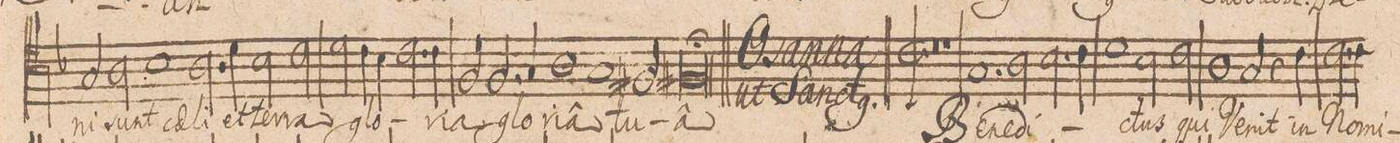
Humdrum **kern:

**kern	**text
*I"TENOR.	*
*clefC4	*
*k[b-]	*
*met(C|)	*
*M2/1	*
2G/	-ni
2A\	sunt
=11-	=11-
1B-\	cae-
2.A\	-li
4d\	et
=12-	=12-
2B-\	ter-
2c\	-ra
2d\	glo-
4c\	.
4B-\	.
=13-	=13-
2.c\	.
4c\	-ri-
2F/	-a
2.F/	glo-
=14-	=14-
4G/	-ri-
1A\	-â
1G/	tu-
=15-	=15-
2F#X/	.
1F#X/;	-â
=16||-	=16||-
*M2/1	*
*met(C|)	*
0r	.
=17-	=17-
1r	.
1.G/	Be-
=18-	=18-
2A\	-ne-
2.B-\	-di-
4c\	.
=19-	=19-
1d\	.
2B-\	-ctus
2c\	qui
=20-	=20-
1A\	Ve-
2G/	-nit
4r	.
4c\	in
=21-	=21-
2.c\	No-
4c\	-mi-
*-	*-
